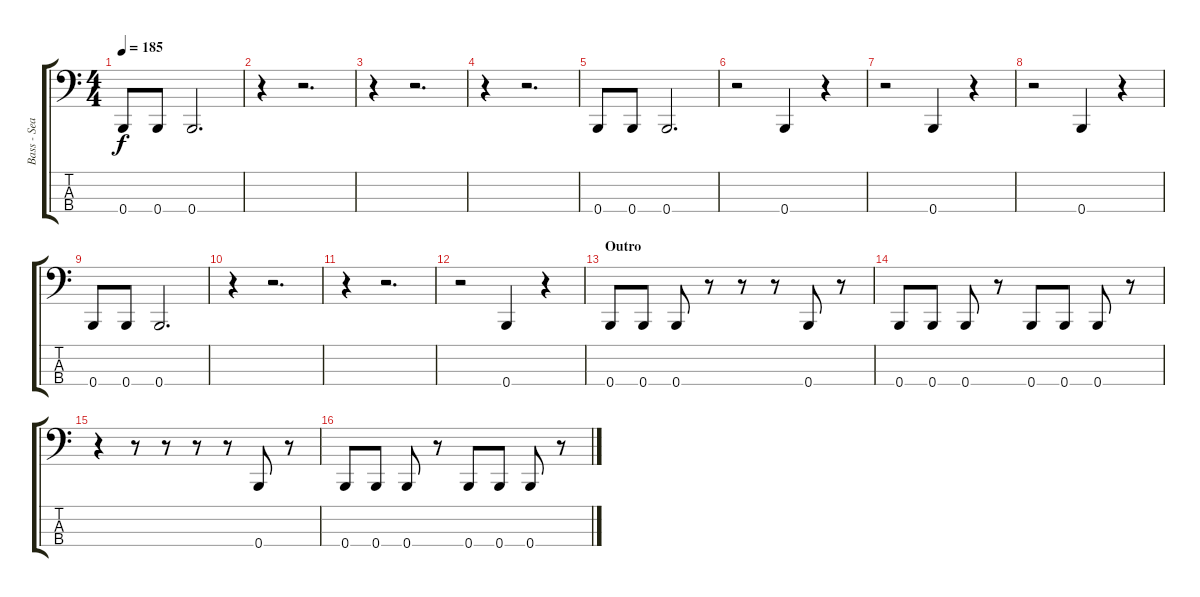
\track ("Bass - Sean" "Bass - Sea") {instrument electricbasspick}
\staff {score tabs}
\tuning (E2 B1 Gb1 B0) {hide}
\ts (4 4)
\tempo 185
\clef f4
\ks c
0.4.8{dy f} 0.4.8 0.4.2{d} |
r.4 r.2{d} |
r.4 r.2{d} |
r.4 r.2{d} |
0.4.8 0.4.8 0.4.2{d} |
r.2 0.4.4 r.4 |
r.2 0.4.4 r.4 |
r.2 0.4.4 r.4 |
0.4.8 0.4.8 0.4.2{d} |
r.4 r.2{d} |
r.4 r.2{d} |
r.2 0.4.4 r.4 |
\section ("" "Outro")
0.4.8 0.4.8 0.4.8 r.8 r.8 r.8 0.4.8 r.8 |
0.4.8 0.4.8 0.4.8 r.8 0.4.8 0.4.8 0.4.8 r.8 |
r.4 r.8 r.8 r.8 r.8 0.4.8 r.8 |
0.4.8 0.4.8 0.4.8 r.8 0.4.8 0.4.8 0.4.8 r.8
